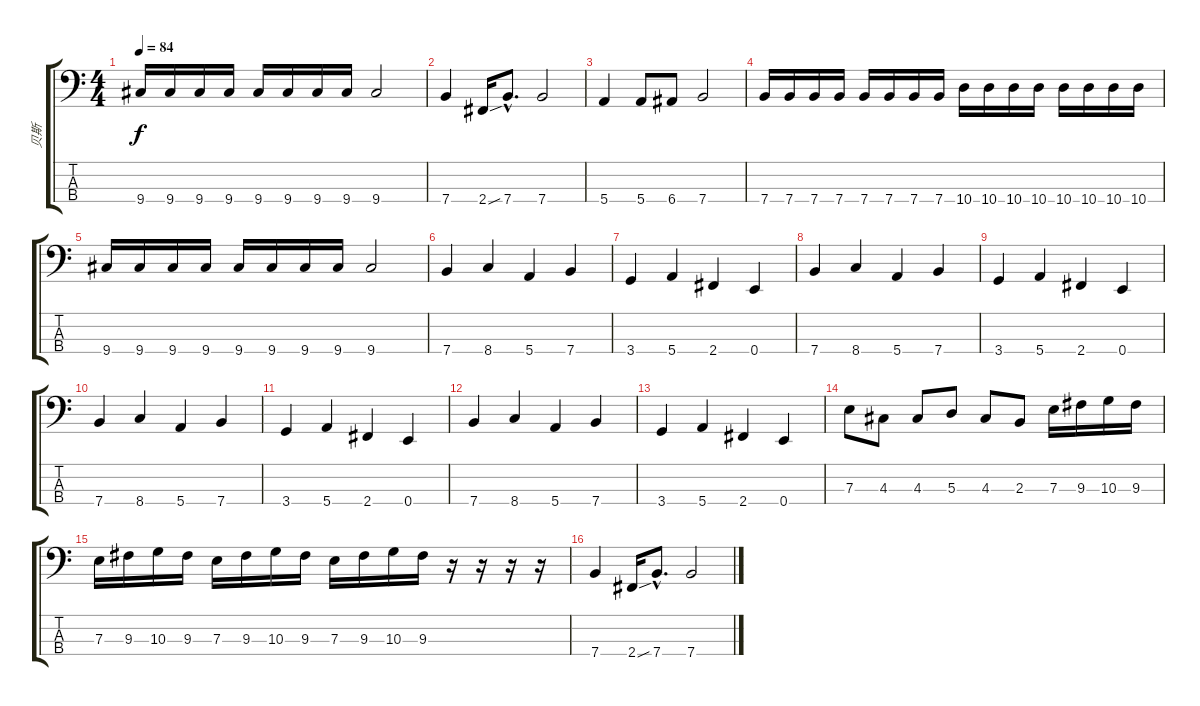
\track ("贝斯" "贝斯") {instrument electricbassfinger}
\staff {score tabs}
\tuning (G2 D2 A1 E1) {hide}
\ts (4 4)
\tempo 84
\clef f4
\ks c
9.4.16{dy f} 9.4.16 9.4.16 9.4.16 9.4.16 9.4.16 9.4.16 9.4.16 9.4.2 |
7.4.4 2.4{sou}.16 7.4{hac}.8{d} 7.4.2 |
5.4.4 5.4.8 6.4.8 7.4.2 |
7.4.16 7.4.16 7.4.16 7.4.16 7.4.16 7.4.16 7.4.16 7.4.16 10.4.16 10.4.16 10.4.16 10.4.16 10.4.16 10.4.16 10.4.16 10.4.16 |
9.4.16 9.4.16 9.4.16 9.4.16 9.4.16 9.4.16 9.4.16 9.4.16 9.4.2 |
7.4.4 8.4.4 5.4.4 7.4.4 |
3.4.4 5.4.4 2.4.4 0.4.4 |
7.4.4 8.4.4 5.4.4 7.4.4 |
3.4.4 5.4.4 2.4.4 0.4.4 |
7.4.4 8.4.4 5.4.4 7.4.4 |
3.4.4 5.4.4 2.4.4 0.4.4 |
7.4.4 8.4.4 5.4.4 7.4.4 |
3.4.4 5.4.4 2.4.4 0.4.4 |
7.3.8 4.3.8 4.3.8 5.3.8 4.3.8 2.3.8 7.3.16 9.3.16 10.3.16 9.3.16 |
7.3.16 9.3.16 10.3.16 9.3.16 7.3.16 9.3.16 10.3.16 9.3.16 7.3.16 9.3.16 10.3.16 9.3.16 r.16 r.16 r.16 r.16 |
7.4.4 2.4{sou}.16 7.4{hac}.8{d} 7.4.2
